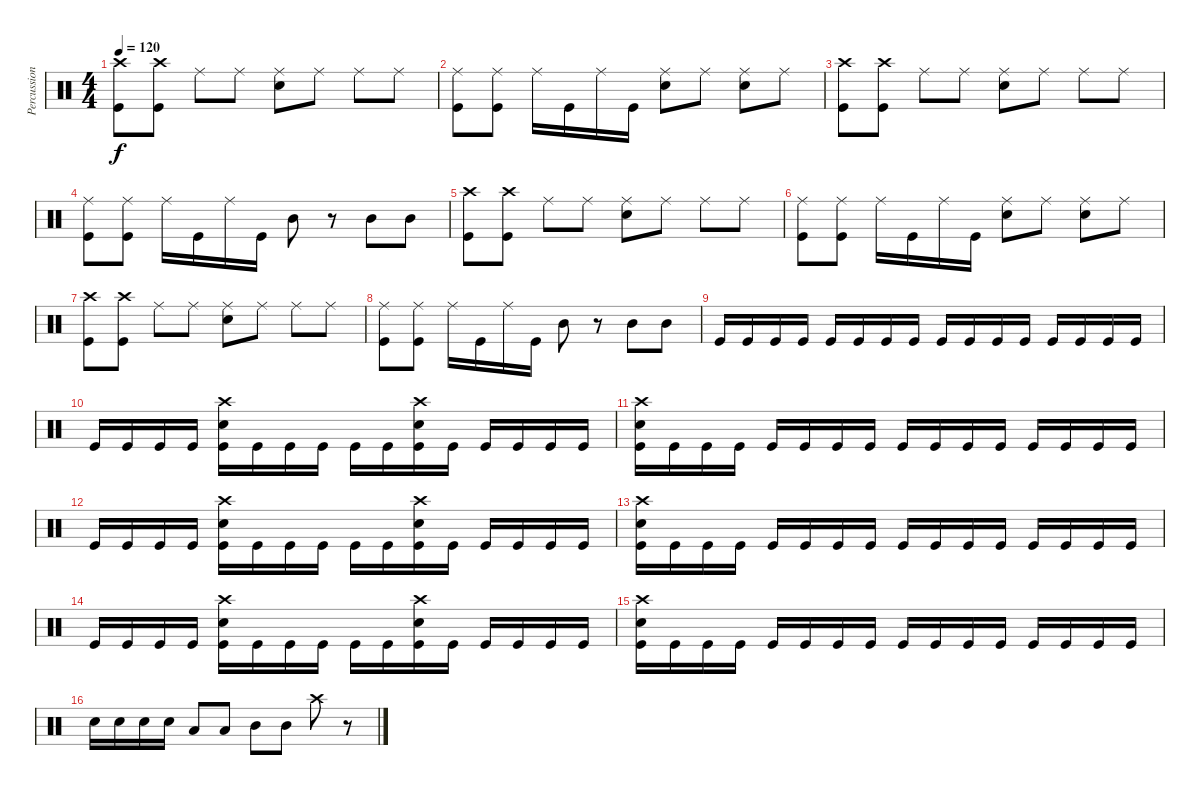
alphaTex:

\track ("Percussion" "Percussion") {instrument percussion}
\staff {score}
\articulation defaults
\ts (4 4)
\tempo 120
\clef neutral
\ks c
("Crash high (hit)" "Kick (hit)").8{dy f} ("Crash high (hit)" "Kick (hit)").8 "Ride (middle)".8 "Ride (middle)".8 ("Ride (middle)" "Snare (hit) 2").8 "Ride (middle)".8 "Ride (middle)".8 "Ride (middle)".8 |
("Ride (middle)" "Kick (hit)").8 ("Ride (middle)" "Kick (hit)").8 "Ride (middle)".16 "Kick (hit)".16 "Ride (middle)".16 "Kick (hit)".16 ("Ride (middle)" "Snare (hit) 2").8 "Ride (middle)".8 ("Ride (middle)" "Snare (hit) 2").8 "Ride (middle)".8 |
("Crash high (hit)" "Kick (hit)").8 ("Crash high (hit)" "Kick (hit)").8 "Ride (middle)".8 "Ride (middle)".8 ("Ride (middle)" "Snare (hit) 2").8 "Ride (middle)".8 "Ride (middle)".8 "Ride (middle)".8 |
("Ride (middle)" "Kick (hit)").8 ("Ride (middle)" "Kick (hit)").8 "Ride (middle)".16 "Kick (hit)".16 "Ride (middle)".16 "Kick (hit)".16 "Mid Tom (hit)".8 r.8 "Mid Tom (hit)".8 "Mid Tom (hit)".8 |
("Crash high (hit)" "Kick (hit)").8 ("Crash high (hit)" "Kick (hit)").8 "Ride (middle)".8 "Ride (middle)".8 ("Ride (middle)" "Snare (hit) 2").8 "Ride (middle)".8 "Ride (middle)".8 "Ride (middle)".8 |
("Ride (middle)" "Kick (hit)").8 ("Ride (middle)" "Kick (hit)").8 "Ride (middle)".16 "Kick (hit)".16 "Ride (middle)".16 "Kick (hit)".16 ("Ride (middle)" "Snare (hit) 2").8 "Ride (middle)".8 ("Ride (middle)" "Snare (hit) 2").8 "Ride (middle)".8 |
("Crash high (hit)" "Kick (hit)").8 ("Crash high (hit)" "Kick (hit)").8 "Ride (middle)".8 "Ride (middle)".8 ("Ride (middle)" "Snare (hit) 2").8 "Ride (middle)".8 "Ride (middle)".8 "Ride (middle)".8 |
("Ride (middle)" "Kick (hit)").8 ("Ride (middle)" "Kick (hit)").8 "Ride (middle)".16 "Kick (hit)".16 "Ride (middle)".16 "Kick (hit)".16 "Mid Tom (hit)".8 r.8 "Mid Tom (hit)".8 "Mid Tom (hit)".8 |
"Kick (hit)".16 "Kick (hit)".16 "Kick (hit)".16 "Kick (hit)".16 "Kick (hit)".16 "Kick (hit)".16 "Kick (hit)".16 "Kick (hit)".16 "Kick (hit)".16 "Kick (hit)".16 "Kick (hit)".16 "Kick (hit)".16 "Kick (hit)".16 "Kick (hit)".16 "Kick (hit)".16 "Kick (hit)".16 |
"Kick (hit)".16 "Kick (hit)".16 "Kick (hit)".16 "Kick (hit)".16 ("Crash high (hit)" "Snare (hit) 2" "Kick (hit)").16 "Kick (hit)".16 "Kick (hit)".16 "Kick (hit)".16 "Kick (hit)".16 "Kick (hit)".16 ("Crash high (hit)" "Snare (hit) 2" "Kick (hit)").16 "Kick (hit)".16 "Kick (hit)".16 "Kick (hit)".16 "Kick (hit)".16 "Kick (hit)".16 |
("Crash high (hit)" "Snare (hit) 2" "Kick (hit)").16 "Kick (hit)".16 "Kick (hit)".16 "Kick (hit)".16 "Kick (hit)".16 "Kick (hit)".16 "Kick (hit)".16 "Kick (hit)".16 "Kick (hit)".16 "Kick (hit)".16 "Kick (hit)".16 "Kick (hit)".16 "Kick (hit)".16 "Kick (hit)".16 "Kick (hit)".16 "Kick (hit)".16 |
"Kick (hit)".16 "Kick (hit)".16 "Kick (hit)".16 "Kick (hit)".16 ("Crash high (hit)" "Snare (hit) 2" "Kick (hit)").16 "Kick (hit)".16 "Kick (hit)".16 "Kick (hit)".16 "Kick (hit)".16 "Kick (hit)".16 ("Crash high (hit)" "Snare (hit) 2" "Kick (hit)").16 "Kick (hit)".16 "Kick (hit)".16 "Kick (hit)".16 "Kick (hit)".16 "Kick (hit)".16 |
("Crash high (hit)" "Snare (hit) 2" "Kick (hit)").16 "Kick (hit)".16 "Kick (hit)".16 "Kick (hit)".16 "Kick (hit)".16 "Kick (hit)".16 "Kick (hit)".16 "Kick (hit)".16 "Kick (hit)".16 "Kick (hit)".16 "Kick (hit)".16 "Kick (hit)".16 "Kick (hit)".16 "Kick (hit)".16 "Kick (hit)".16 "Kick (hit)".16 |
"Kick (hit)".16 "Kick (hit)".16 "Kick (hit)".16 "Kick (hit)".16 ("Crash high (hit)" "Snare (hit) 2" "Kick (hit)").16 "Kick (hit)".16 "Kick (hit)".16 "Kick (hit)".16 "Kick (hit)".16 "Kick (hit)".16 ("Crash high (hit)" "Snare (hit) 2" "Kick (hit)").16 "Kick (hit)".16 "Kick (hit)".16 "Kick (hit)".16 "Kick (hit)".16 "Kick (hit)".16 |
("Crash high (hit)" "Snare (hit) 2" "Kick (hit)").16 "Kick (hit)".16 "Kick (hit)".16 "Kick (hit)".16 "Kick (hit)".16 "Kick (hit)".16 "Kick (hit)".16 "Kick (hit)".16 "Kick (hit)".16 "Kick (hit)".16 "Kick (hit)".16 "Kick (hit)".16 "Kick (hit)".16 "Kick (hit)".16 "Kick (hit)".16 "Kick (hit)".16 |
"Snare (hit) 2".16 "Snare (hit) 2".16 "Snare (hit) 2".16 "Snare (hit) 2".16 "Low Tom (hit)".8 "Low Tom (hit)".8 "Mid Tom (hit)".8 "Mid Tom (hit)".8 "Crash high (hit)".8 r.8
